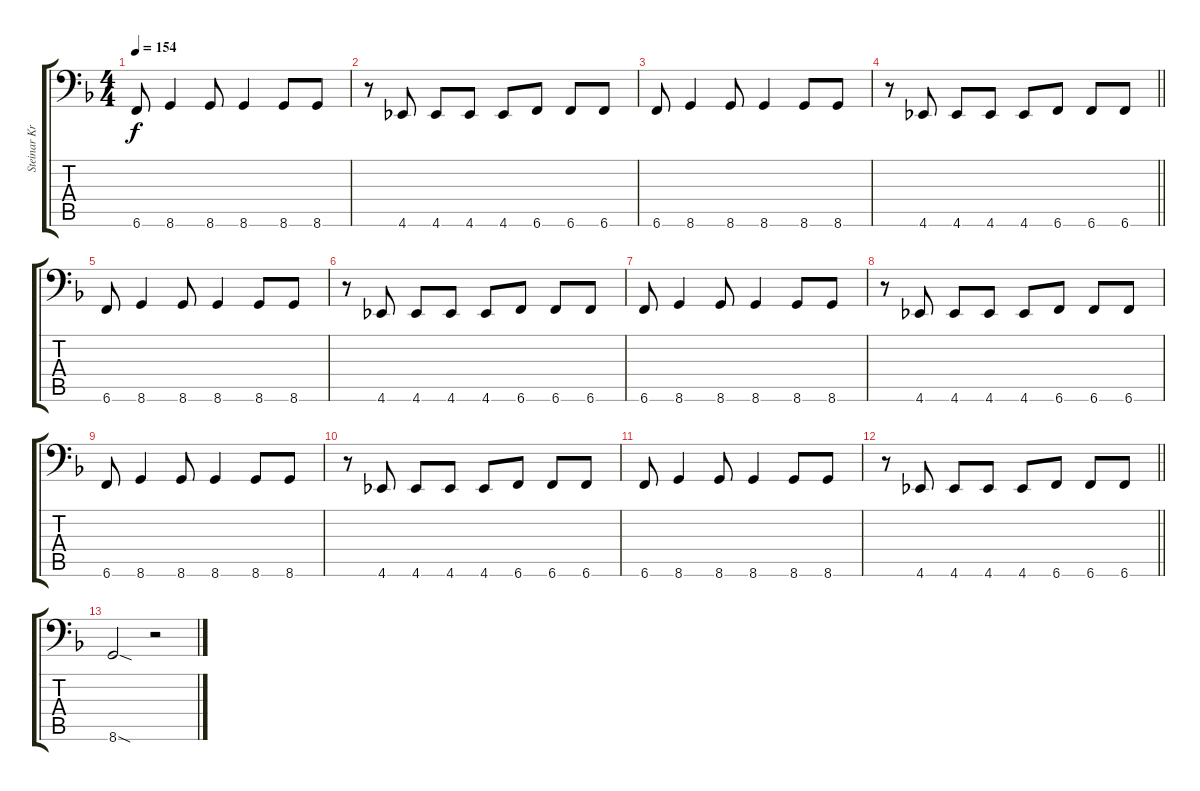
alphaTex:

\track ("Steinar Krokmo" "Steinar Kr") {instrument electricbassfinger}
\staff {score tabs}
\tuning (C3 G2 D2 A1 E1 B0) {hide}
\ts (4 4)
\tempo 154
\clef f4
\ks f
6.6.8{dy f} 8.6.4 8.6.8 8.6.4 8.6.8 8.6.8 |
r.8 4.6.8 4.6.8 4.6.8 4.6.8 6.6.8 6.6.8 6.6.8 |
6.6.8 8.6.4 8.6.8 8.6.4 8.6.8 8.6.8 |
\barLineRight lightlight
r.8 4.6.8 4.6.8 4.6.8 4.6.8 6.6.8 6.6.8 6.6.8 |
6.6.8 8.6.4 8.6.8 8.6.4 8.6.8 8.6.8 |
r.8 4.6.8 4.6.8 4.6.8 4.6.8 6.6.8 6.6.8 6.6.8 |
6.6.8 8.6.4 8.6.8 8.6.4 8.6.8 8.6.8 |
r.8 4.6.8 4.6.8 4.6.8 4.6.8 6.6.8 6.6.8 6.6.8 |
6.6.8 8.6.4 8.6.8 8.6.4 8.6.8 8.6.8 |
r.8 4.6.8 4.6.8 4.6.8 4.6.8 6.6.8 6.6.8 6.6.8 |
6.6.8 8.6.4 8.6.8 8.6.4 8.6.8 8.6.8 |
\barLineRight lightlight
r.8 4.6.8 4.6.8 4.6.8 4.6.8 6.6.8 6.6.8 6.6.8 |
8.6{sod}.2 r.2
